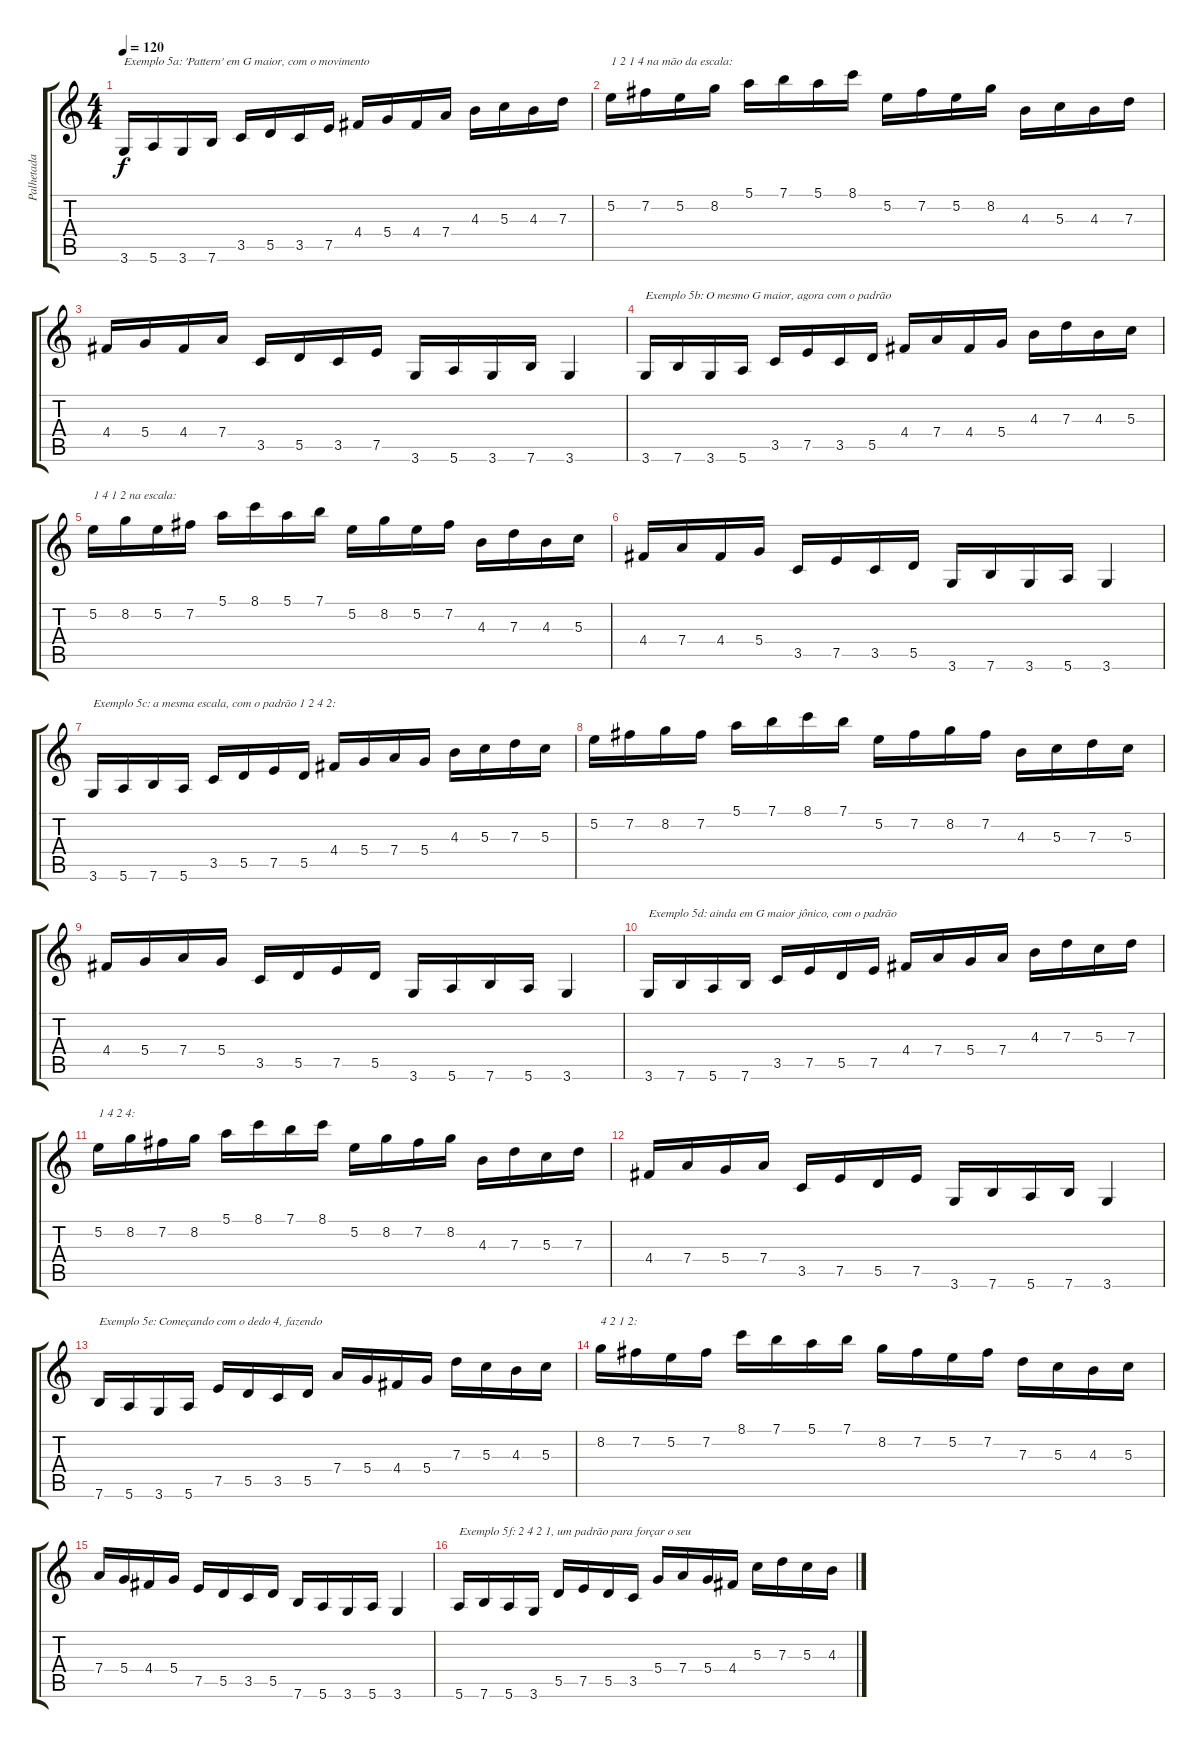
\track ("Palhetada - Aplicando Padrões" "Palhetada ") {instrument overdrivenguitar}
\staff {score tabs}
\tuning (E4 B3 G3 D3 A2 E2) {hide}
\ts (4 4)
\tempo 120
\clef g2
\ks c
3.6.16{txt "Exemplo 5a: 'Pattern' em G maior, com o movimento" dy f instrument overdrivenguitar} 5.6.16 3.6.16 7.6.16 3.5.16 5.5.16 3.5.16 7.5.16 4.4.16 5.4.16 4.4.16 7.4.16 4.3.16 5.3.16 4.3.16 7.3.16 |
5.2.16{txt "1 2 1 4 na mão da escala:"} 7.2.16 5.2.16 8.2.16 5.1.16 7.1.16 5.1.16 8.1.16 5.2.16 7.2.16 5.2.16 8.2.16 4.3.16 5.3.16 4.3.16 7.3.16 |
4.4.16 5.4.16 4.4.16 7.4.16 3.5.16 5.5.16 3.5.16 7.5.16 3.6.16 5.6.16 3.6.16 7.6.16 3.6.4 |
3.6.16{txt "Exemplo 5b: O mesmo G maior, agora com o padrão"} 7.6.16 3.6.16 5.6.16 3.5.16 7.5.16 3.5.16 5.5.16 4.4.16 7.4.16 4.4.16 5.4.16 4.3.16 7.3.16 4.3.16 5.3.16 |
5.2.16{txt "1 4 1 2 na escala:"} 8.2.16 5.2.16 7.2.16 5.1.16 8.1.16 5.1.16 7.1.16 5.2.16 8.2.16 5.2.16 7.2.16 4.3.16 7.3.16 4.3.16 5.3.16 |
4.4.16 7.4.16 4.4.16 5.4.16 3.5.16 7.5.16 3.5.16 5.5.16 3.6.16 7.6.16 3.6.16 5.6.16 3.6.4 |
3.6.16{txt "Exemplo 5c: a mesma escala, com o padrão 1 2 4 2:"} 5.6.16 7.6.16 5.6.16 3.5.16 5.5.16 7.5.16 5.5.16 4.4.16 5.4.16 7.4.16 5.4.16 4.3.16 5.3.16 7.3.16 5.3.16 |
5.2.16 7.2.16 8.2.16 7.2.16 5.1.16 7.1.16 8.1.16 7.1.16 5.2.16 7.2.16 8.2.16 7.2.16 4.3.16 5.3.16 7.3.16 5.3.16 |
4.4.16 5.4.16 7.4.16 5.4.16 3.5.16 5.5.16 7.5.16 5.5.16 3.6.16 5.6.16 7.6.16 5.6.16 3.6.4 |
3.6.16{txt "Exemplo 5d: ainda em G maior jônico, com o padrão"} 7.6.16 5.6.16 7.6.16 3.5.16 7.5.16 5.5.16 7.5.16 4.4.16 7.4.16 5.4.16 7.4.16 4.3.16 7.3.16 5.3.16 7.3.16 |
5.2.16{txt "1 4 2 4:"} 8.2.16 7.2.16 8.2.16 5.1.16 8.1.16 7.1.16 8.1.16 5.2.16 8.2.16 7.2.16 8.2.16 4.3.16 7.3.16 5.3.16 7.3.16 |
4.4.16 7.4.16 5.4.16 7.4.16 3.5.16 7.5.16 5.5.16 7.5.16 3.6.16 7.6.16 5.6.16 7.6.16 3.6.4 |
7.6.16{txt "Exemplo 5e: Começando com o dedo 4, fazendo"} 5.6.16 3.6.16 5.6.16 7.5.16 5.5.16 3.5.16 5.5.16 7.4.16 5.4.16 4.4.16 5.4.16 7.3.16 5.3.16 4.3.16 5.3.16 |
8.2.16{txt "4 2 1 2:"} 7.2.16 5.2.16 7.2.16 8.1.16 7.1.16 5.1.16 7.1.16 8.2.16 7.2.16 5.2.16 7.2.16 7.3.16 5.3.16 4.3.16 5.3.16 |
7.4.16 5.4.16 4.4.16 5.4.16 7.5.16 5.5.16 3.5.16 5.5.16 7.6.16 5.6.16 3.6.16 5.6.16 3.6.4 |
5.6.16{txt "Exemplo 5f: 2 4 2 1, um padrão para forçar o seu "} 7.6.16 5.6.16 3.6.16 5.5.16 7.5.16 5.5.16 3.5.16 5.4.16 7.4.16 5.4.16 4.4.16 5.3.16 7.3.16 5.3.16 4.3.16
